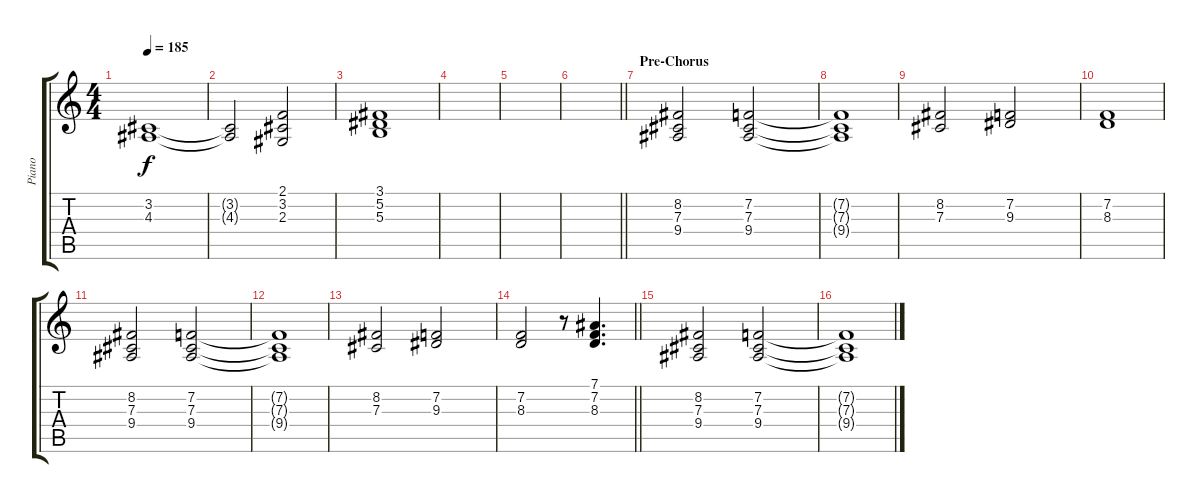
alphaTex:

\track ("Piano" "Piano") {instrument acousticgrandpiano}
\staff {score tabs}
\tuning (Eb4 Bb3 Gb3 Db3 Ab2 Eb2) {hide}
\ts (4 4)
\tempo 185
\clef g2
\ks c
(3.2 4.3).1{dy f} |
(3.2{t} 4.3{t}).2 (2.1 3.2 2.3).2 |
(3.1 5.2 5.3).1 |
|
|
\barLineRight lightlight
|
\section ("" "Pre-Chorus")
(8.2 7.3 9.4).2 (7.2 7.3 9.4).2 |
(7.2{t} 7.3{t} 9.4{t}).1 |
(8.2 7.3).2 (7.2 9.3).2 |
(7.2 8.3).1 |
(8.2 7.3 9.4).2 (7.2 7.3 9.4).2 |
(7.2{t} 7.3{t} 9.4{t}).1 |
(8.2 7.3).2 (7.2 9.3).2 |
\barLineRight lightlight
(7.2 8.3).2 r.8 (7.1 7.2 8.3).4{d} |
(8.2 7.3 9.4).2 (7.2 7.3 9.4).2 |
(7.2{t} 7.3{t} 9.4{t}).1
